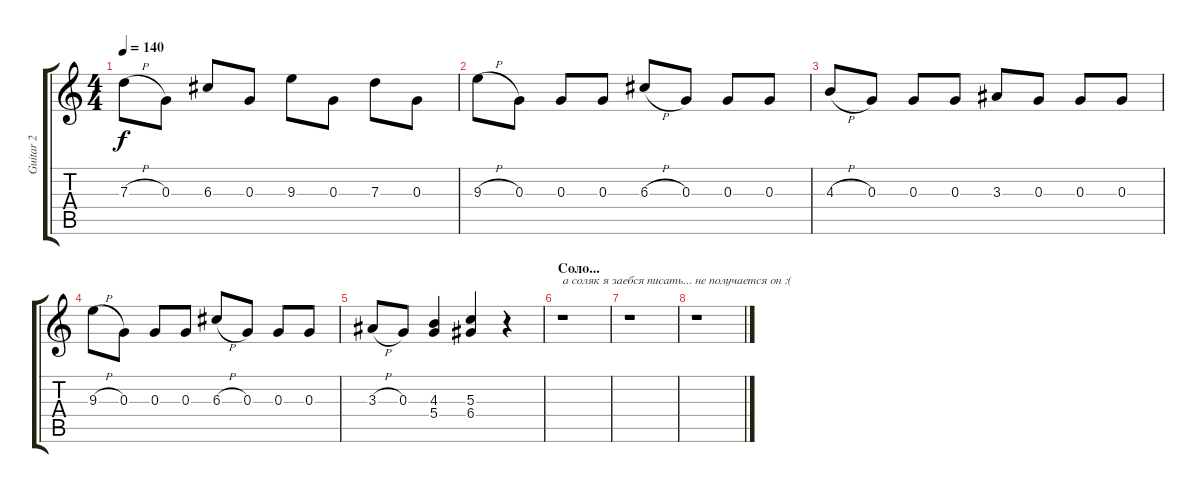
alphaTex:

\track ("Guitar 2" "Guitar 2") {instrument distortionguitar}
\staff {score tabs}
\tuning (E4 B3 G3 D3 A2 E2) {hide}
\ts (4 4)
\tempo 140
\clef g2
\ks c
7.3{h}.8{dy f} 0.3.8 6.3.8 0.3.8 9.3.8 0.3.8 7.3.8 0.3.8 |
9.3{h}.8 0.3.8 0.3.8 0.3.8 6.3{h}.8 0.3.8 0.3.8 0.3.8 |
4.3{h}.8 0.3.8 0.3.8 0.3.8 3.3.8 0.3.8 0.3.8 0.3.8 |
9.3{h}.8 0.3.8 0.3.8 0.3.8 6.3{h}.8 0.3.8 0.3.8 0.3.8 |
3.3{h}.8 0.3.8 (4.3 5.4).4 (5.3 6.4).4 r.4 |
\section ("" "Соло...")
r.1{txt "а соляк я заебся писать... не получается он :("} |
r.1 |
r.1
